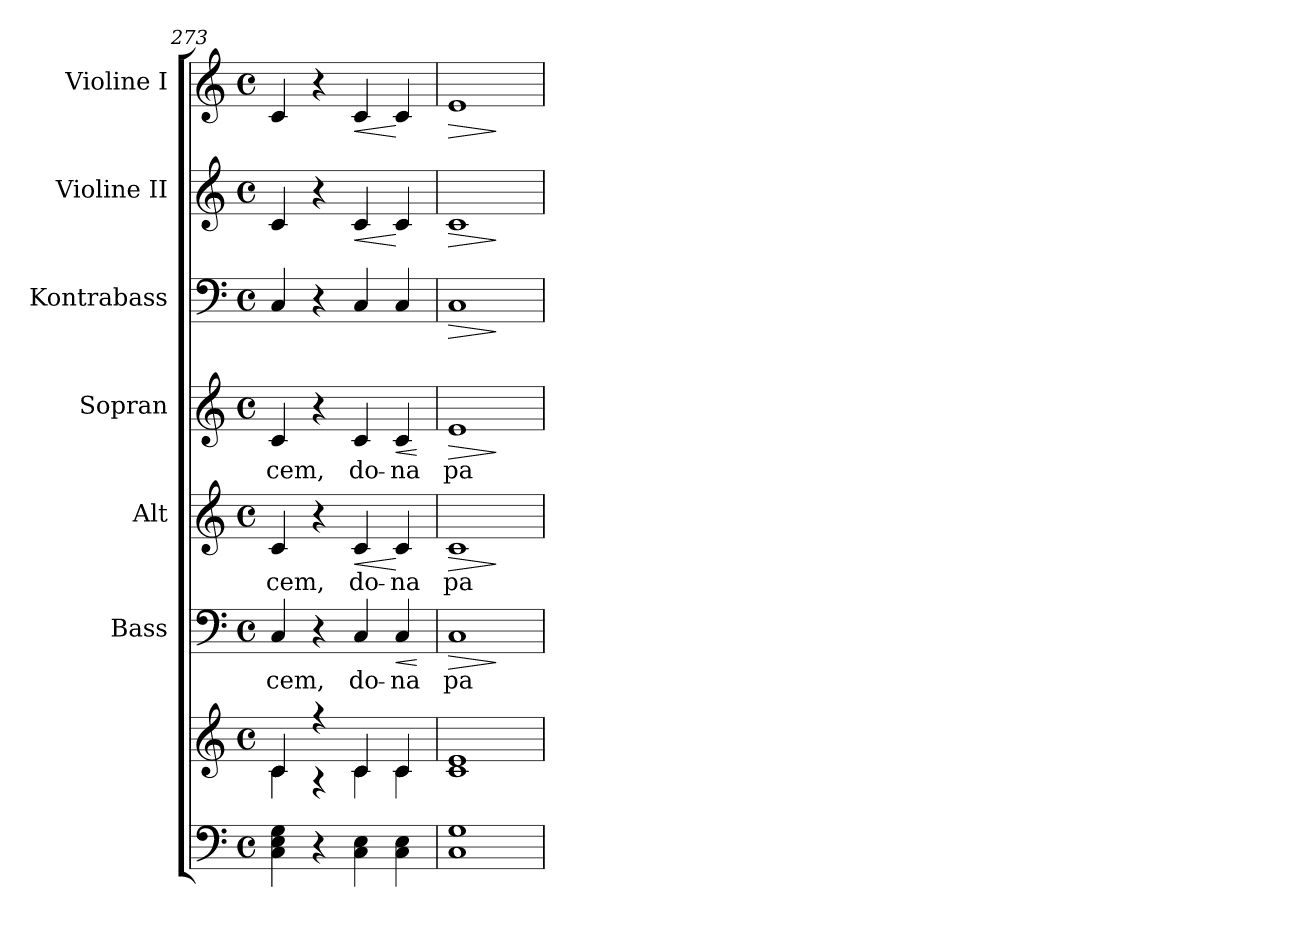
**kern	**kern	**kern	**text	**dynam	**kern	**text	**dynam	**kern	**text	**dynam	**kern	**dynam	**kern	**dynam	**kern	**dynam
*part7	*part7	*part6	*part6	*part6	*part5	*part5	*part5	*part4	*part4	*part4	*part3	*part3	*part2	*part2	*part1	*part1
*staff8	*staff7	*staff6	*staff6	*staff6	*staff5	*staff5	*staff5	*staff4	*staff4	*staff4	*staff3	*staff3	*staff2	*staff2	*staff1	*staff1
*	*	*I"Bass	*	*	*I"Alt	*	*	*I"Sopran	*	*	*I"Kontrabass	*	*I"Violine II	*	*I"Violine I	*
*	*	*I'B.	*	*	*I'A.	*	*	*I'S.	*	*	*I'Kb.	*	*I'Vl. II	*	*I'Vl. I	*
*clefF4	*clefG2	*clefF4	*	*	*clefG2	*	*	*clefG2	*	*	*clefF4	*	*clefG2	*	*clefG2	*
*	*	*	*	*	*	*	*	*	*	*	*ITrd7c12	*	*	*	*	*
*k[]	*k[]	*k[]	*	*	*k[]	*	*	*k[]	*	*	*k[]	*	*k[]	*	*k[]	*
*C:	*C:	*C:	*	*	*C:	*	*	*C:	*	*	*C:	*	*C:	*	*C:	*
*M4/4	*M4/4	*M4/4	*	*	*M4/4	*	*	*M4/4	*	*	*M4/4	*	*M4/4	*	*M4/4	*
*met(c)	*met(c)	*met(c)	*	*	*met(c)	*	*	*met(c)	*	*	*met(c)	*	*met(c)	*	*met(c)	*
=273	=273	=273	=273	=273	=273	=273	=273	=273	=273	=273	=273	=273	=273	=273	=273	=273
*	*^	*	*	*	*	*	*	*	*	*	*	*	*	*	*	*
!	!	!	!	!LO:LY:b	!	!	!LO:LY:b	!	!	!LO:LY:b	!	!	!	!	!	!	!
4C\ 4E\ 4G\	4c/	4c\	4C/	-cem,	.	4c/	-cem,	.	4c/	-cem,	.	4CC/	.	4c/	.	4c/	.
4r	4r	4r	4r	.	.	4r	.	.	4r	.	.	4r	.	4r	.	4r	.
!	!	!	!	!LO:LY:b	!	!	!LO:LY:b	!LO:HP:b	!	!LO:LY:b	!	!	!	!	!LO:HP:b	!	!LO:HP:b
4C\ 4E\	4c/	4c\	4C/	do-	.	4c/	do-	<	4c/	do-	.	4CC/	.	4c/	<	4c/	<
!	!	!	!	!LO:LY:b	!LO:HP:b	!	!LO:LY:b	!	!	!LO:LY:b	!LO:HP:b	!	!	!	!	!	!
4C\ 4E\	4c/	4c\	4C/	-na	<	4c/	-na	[	4c/	-na	<	4CC/	.	4c/	[	4c/	[
*	*v	*v	*	*	*	*	*	*	*	*	*	*	*	*	*	*	*
.	.	.	.	[	.	.	.	.	.	[	.	.	.	.	.	.
=274	=274	=274	=274	=274	=274	=274	=274	=274	=274	=274	=274	=274	=274	=274	=274	=274
!	!	!	!LO:LY:b	!LO:HP:b	!	!LO:LY:b	!LO:HP:b	!	!LO:LY:b	!LO:HP:b	!	!LO:HP:b	!	!LO:HP:b	!	!LO:HP:b
1C 1G	1c 1e	1C	pa-	>	1c	pa-	>	1e	pa-	>	1CC	>	1c	>	1e	>
.	.	.	.	]	.	.	]	.	.	]	.	]	.	]	.	]
=	=	=	=	=	=	=	=	=	=	=	=	=	=	=	=	=
*-	*-	*-	*-	*-	*-	*-	*-	*-	*-	*-	*-	*-	*-	*-	*-	*-
